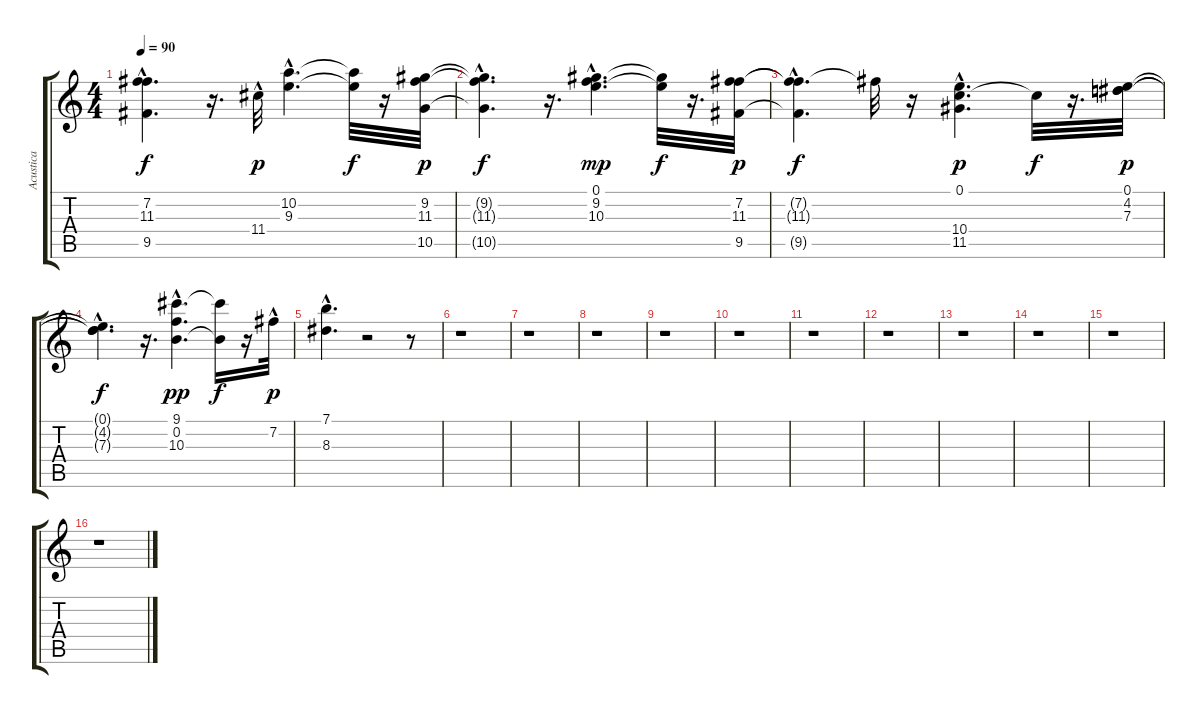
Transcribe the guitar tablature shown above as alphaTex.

\track ("Acustica" "Acustica") {instrument acousticguitarnylon}
\staff {score tabs}
\tuning (E4 B3 G3 D3 A2 E2) {hide}
\ts (4 4)
\tempo 90
\clef g2
\ks c
(7.2{t} 11.3{hac t} 9.5{t}).4{d dy f} r.16{d} 11.4{hac}.32{dy p} (10.2{hac} 9.3{hac}).4{d} (10.2{t} 9.3{t}).32{dy f} r.16 (9.2 11.3 10.5).32{dy p} |
(9.2{hac t} 11.3{hac t} 10.5{hac t}).4{d dy f} r.16{d} (0.1{hac} 9.2{hac} 10.3{hac}).4{d dy mp} (0.1{t} 9.2{t}).32{dy f} r.16{d} (7.2 11.3 9.5).32{dy p} |
(7.2{hac t} 11.3{hac t} 9.5{hac t}).4{d dy f} 11.3{t}.32 r.16 (0.1{hac} 10.4{hac} 11.5{hac}).4{d dy p} 10.4{t}.32{dy f} r.16{d} (0.1 4.2 7.3).32{dy p} |
(0.1{hac t} 4.2{t} 7.3{t}).4{d dy f} r.16{d} (9.1{hac} 0.2{hac} 10.3{hac}).4{d dy pp} (9.1{t} 0.2{t}).16{dy f} r.16 7.2{hac}.32{dy p} |
(7.1{hac} 8.3{hac}).4{d} r.2 r.8 |
r.1 |
r.1 |
r.1 |
r.1 |
r.1 |
r.1 |
r.1 |
r.1 |
r.1 |
r.1 |
r.1
